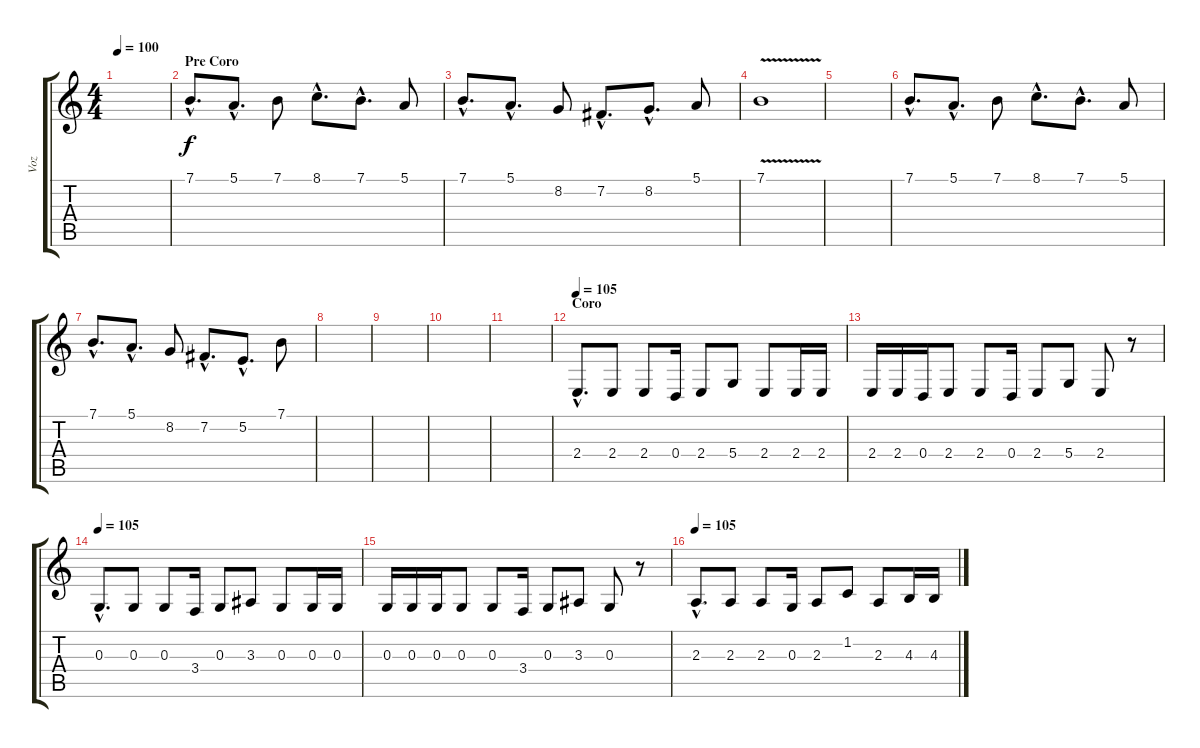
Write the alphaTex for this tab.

\track ("Voz" "Voz") {instrument lead8bassandlead}
\staff {score tabs}
\tuning (E4 B3 G3 D3 A2 E2) {hide}
\ts (4 4)
\tempo 100
\clef g2
\ks c
|
\section ("" "Pre Coro")
7.1{hac}.8{d} 5.1{hac}.8{d} 7.1.8 8.1{hac}.8{d} 7.1{hac}.8{d} 5.1.8 |
7.1{hac}.8{d} 5.1{hac}.8{d} 8.2.8 7.2{hac}.8{d} 8.2{hac}.8{d} 5.1.8 |
7.1{v}.1 |
|
7.1{hac}.8{d} 5.1{hac}.8{d} 7.1.8 8.1{hac}.8{d} 7.1{hac}.8{d} 5.1.8 |
7.1{hac}.8{d} 5.1{hac}.8{d} 8.2.8 7.2{hac}.8{d} 5.2{hac}.8{d} 7.1.8 |
|
|
|
|
\section ("" "Coro")
\tempo 105
2.4{hac}.8{d} 2.4.8 2.4.8 0.4.16 2.4.8 5.4.8 2.4.8 2.4.16 2.4.16 |
2.4.16 2.4.16 0.4.16 2.4.8 2.4.8 0.4.16 2.4.8 5.4.8 2.4.8 r.8 |
\tempo 105
0.3{hac}.8{d} 0.3.8 0.3.8 3.4.16 0.3.8 3.3.8 0.3.8 0.3.16 0.3.16 |
0.3.16 0.3.16 0.3.16 0.3.8 0.3.8 3.4.16 0.3.8 3.3.8 0.3.8 r.8 |
\tempo 105
2.3{hac}.8{d} 2.3.8 2.3.8 0.3.16 2.3.8 1.2.8 2.3.8 4.3.16 4.3.16
